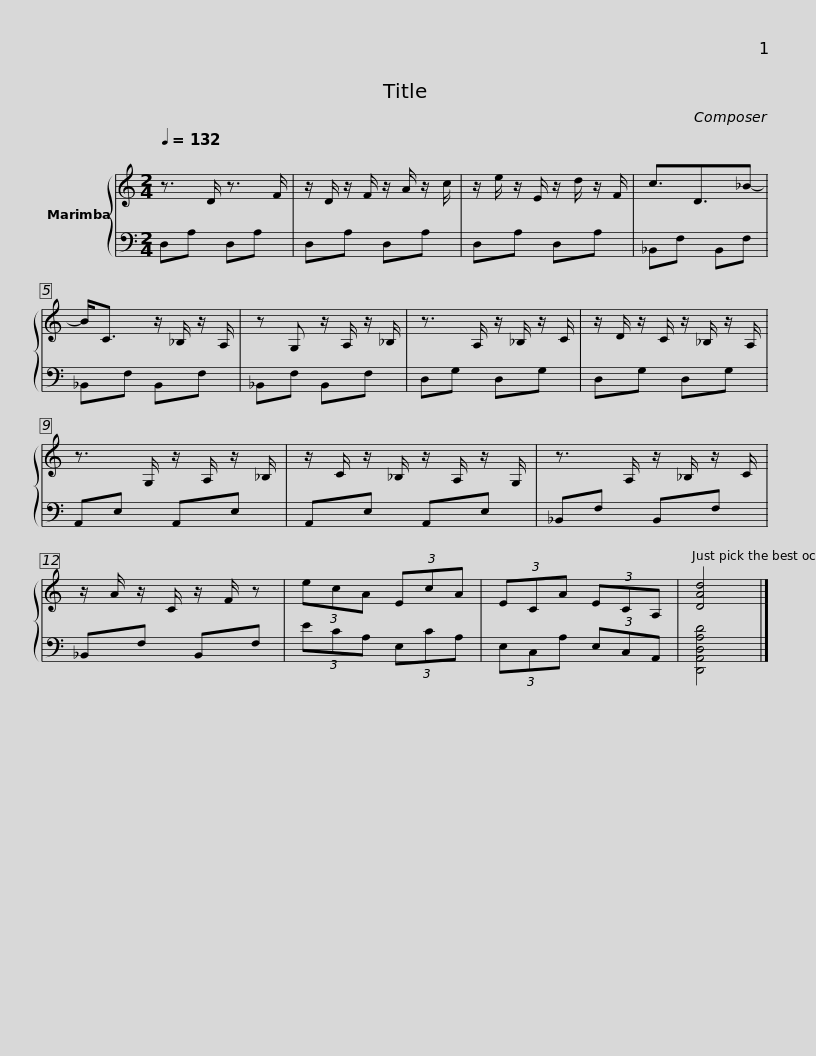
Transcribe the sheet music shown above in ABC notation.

X:1
%%score { 1 | 2 }
L:1/8
Q:1/4=132
M:2/4
I:linebreak $
K:C
V:1 treble
V:2 bass
V:1
 z3/2 D/ z3/2 F/ | z/ D/ z/ F/ z/ A/ z/ c/ | z/ e/ z/ E/ z/ d/ z/ F/ | c3/2D3/2_B- | B<C z/ _B,/ z/ A,/ | %5
 z G, z/ A,/ z/ _B,/ |$ z3/2 A,/ z/ _B,/ z/ C/ | z/ D/ z/ C/ z/ _B,/ z/ A,/ | z3/2 G,/ z/ A,/ z/ _B,/ | z/ C/ z/ _B,/ z/ A,/ z/ G,/ | %10
 z3/2 A,/ z/ _B,/ z/ C/ |$ z/ A/ z/ C/ z/ F/ z | (3ecA (3EcA | (3ECA (3ECA, | [DAd]4 |] %15
V:2
 D,A, D,A, | D,A, D,A, | D,A, D,A, | _B,,F, B,,F, | _B,,F, B,,F, | %5
 _B,,F, B,,F, |$ D,G, D,G, | D,G, D,G, | A,,E, A,,E, | A,,E, A,,E, | %10
 _B,,F, B,,F, |$ _B,,F, B,,F, | (3ECA, (3E,CA, | (3E,C,A, (3E,C,A,, | [D,,A,,D,A,D]4 |] %15
